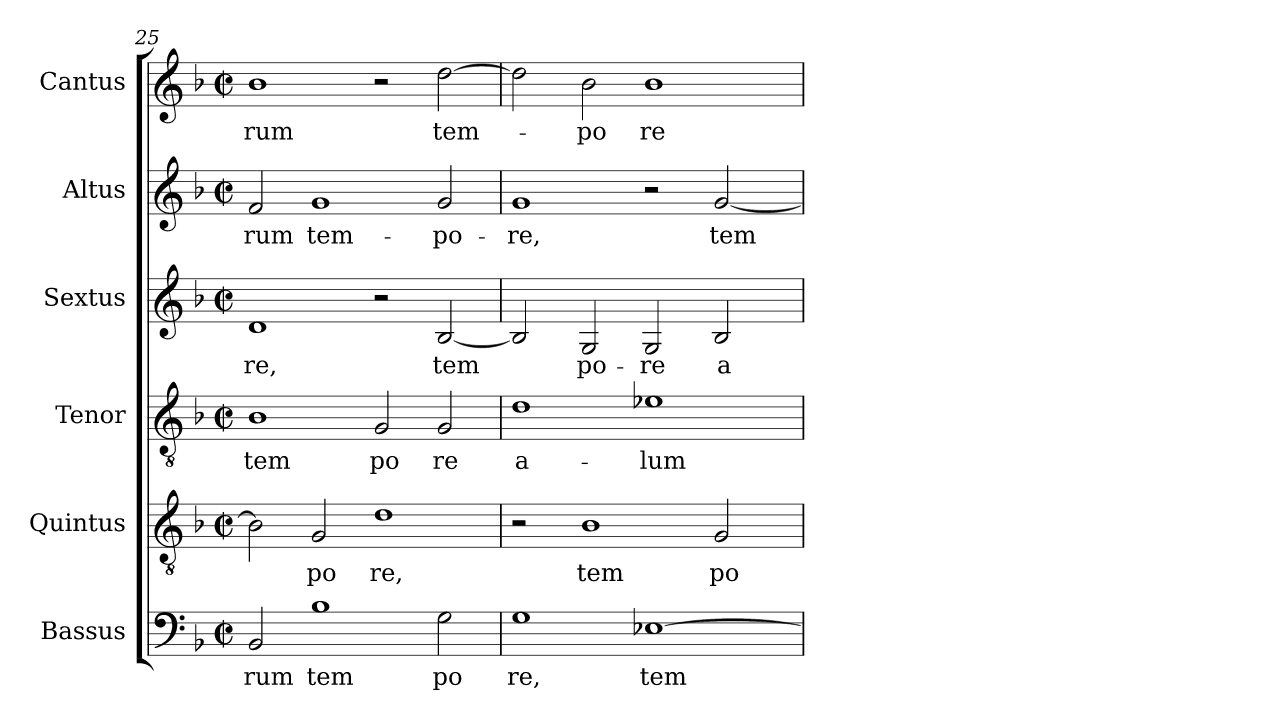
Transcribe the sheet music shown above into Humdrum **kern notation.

**kern	**text	**kern	**text	**kern	**text	**kern	**text	**kern	**text	**kern	**text
*part6	*part6	*part5	*part5	*part4	*part4	*part3	*part3	*part2	*part2	*part1	*part1
*staff6	*staff6	*staff5	*staff5	*staff4	*staff4	*staff3	*staff3	*staff2	*staff2	*staff1	*staff1
*I"Bassus	*	*I"Quintus	*	*I"Tenor	*	*I"Sextus	*	*I"Altus	*	*I"Cantus	*
*clefF4	*	*clefGv2	*	*clefGv2	*	*clefG2	*	*clefG2	*	*clefG2	*
*k[b-]	*	*k[b-]	*	*k[b-]	*	*k[b-]	*	*k[b-]	*	*k[b-]	*
*F:	*	*F:	*	*F:	*	*F:	*	*F:	*	*F:	*
*M2/2	*	*M2/2	*	*M2/2	*	*M2/2	*	*M2/2	*	*M2/2	*
*met(c|)	*	*met(c|)	*	*met(c|)	*	*met(c|)	*	*met(c|)	*	*met(c|)	*
=25	=25	=25	=25	=25	=25	=25	=25	=25	=25	=25	=25
!	!LO:LY:b:cj	!	!	!	!LO:LY:b:cj	!	!LO:LY:b:cj	!	!LO:LY:b:cj	!	!LO:LY:b:cj
2BB-/	rum	2B-\]	.	1B-	tem	1d	re,	2f/	-rum	1b-	-rum
!	!LO:LY:b:cj	!	!LO:LY:b:cj	!	!	!	!	!	!LO:LY:b:cj	!	!
1B-	tem	2G/	po	.	.	.	.	1g	tem-	.	.
!	!	!	!LO:LY:b:cj	!	!LO:LY:b:cj	!	!	!	!	!	!
.	.	1d	re,	2G/	po	2r	.	.	.	2r	.
!	!LO:LY:b:cj	!	!	!	!LO:LY:b:cj	!	!LO:LY:b	!	!LO:LY:b:cj	!	!LO:LY:b
2G\	po	.	.	2G/	re	[>2B-/	tem	2g/	-po-	[>2dd\	tem-
!!LO:PB:g=z
=26	=26	=26	=26	=26	=26	=26	=26	=26	=26	=26	=26
!	!LO:LY:b:cj	!	!	!	!LO:LY:b:cj	!	!	!	!LO:LY:b:cj	!	!
*	*	*	*	*^	*	*	*	*	*	*^	*
1G	re,	2r	.	1d	64ryy	a-	2B-/]	.	1g	-re,	2dd\]	64ryy	.
.	.	.	.	.	1ryy	.	.	.	.	.	.	1ryy	.
!	!	!	!LO:LY:b:cj	!	!	!	!	!LO:LY:b:cj	!	!	!	!	!LO:LY:b:cj
.	.	1B-	tem	.	.	.	2G/	po-	.	.	2b-\	.	-po
!	!LO:LY:b	!	!	!	!	!LO:LY:b:cj	!	!LO:LY:b:cj	!	!	!	!	!LO:LY:b:cj
[>1E-X	tem-	.	.	1e-X	.	-lum-	2G/	-re	2r	.	1b-	.	re
.	.	.	.	.	2ryy	.	.	.	.	.	.	2ryy	.
!	!	!	!LO:LY:b:cj	!	!	!	!	!LO:LY:b:cj	!	!LO:LY:b	!	!	!
.	.	2G/	po	.	.	.	2B-/	a-	[<2g/	tem	.	.	.
.	.	.	.	.	4ryy	.	.	.	.	.	.	4ryy	.
.	.	.	.	.	8...ryy	.	.	.	.	.	.	8...ryy	.
*	*	*	*	*v	*v	*	*	*	*	*	*v	*v	*
=	=	=	=	=	=	=	=	=	=	=	=
*-	*-	*-	*-	*-	*-	*-	*-	*-	*-	*-	*-
